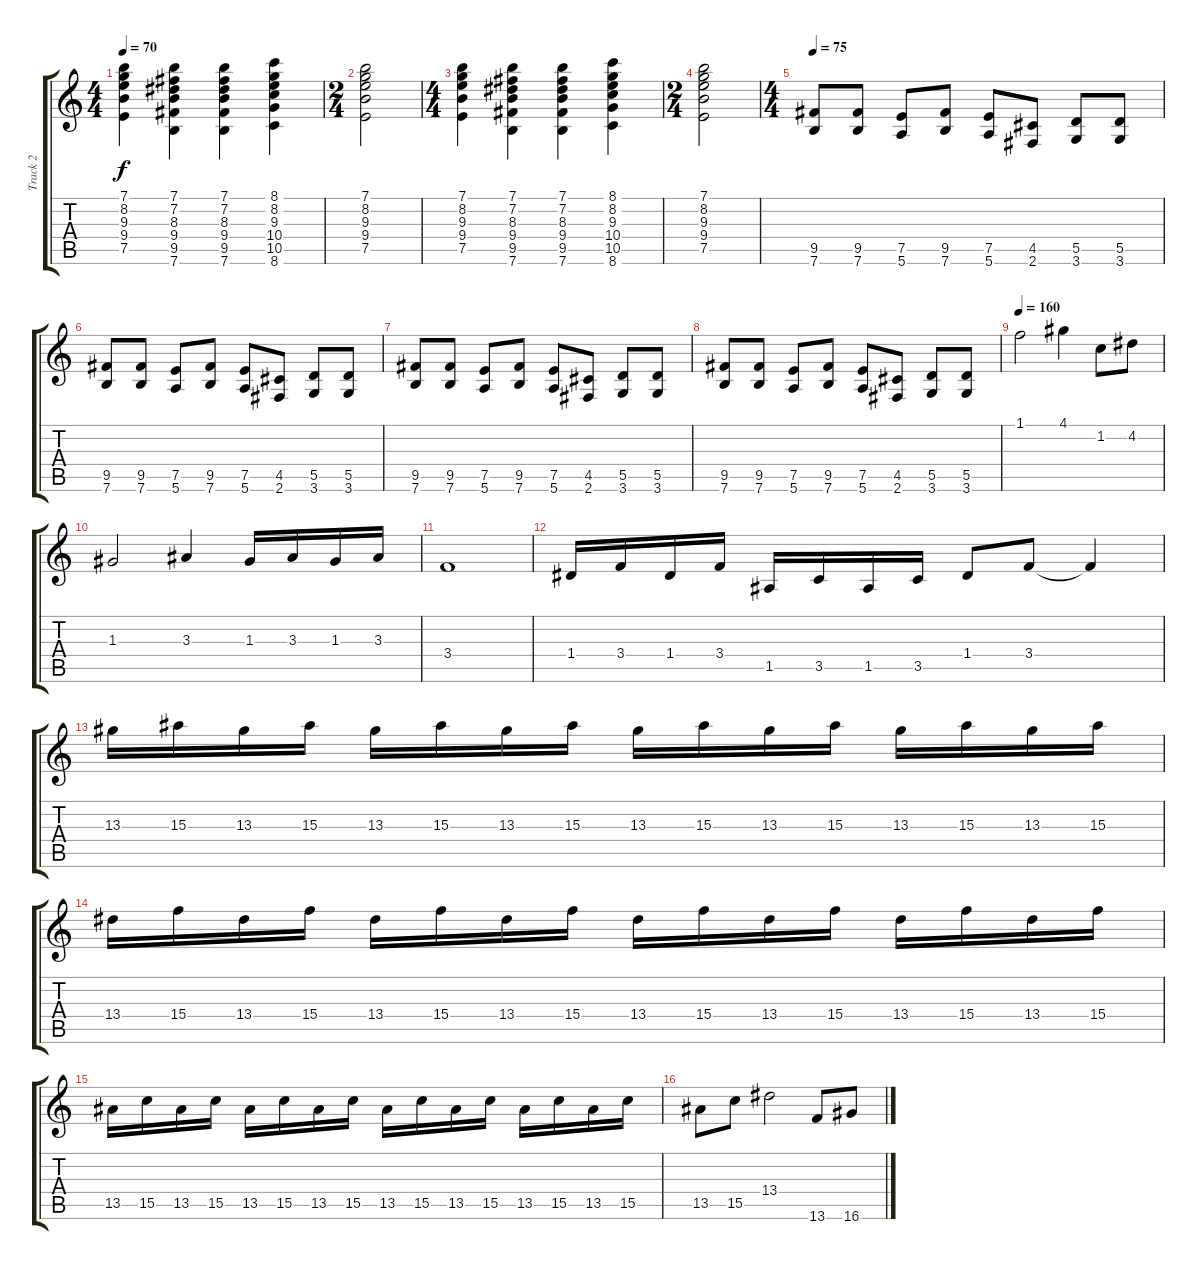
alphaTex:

\track ("Track 2" "Track 2") {instrument distortionguitar}
\staff {score tabs}
\tuning (E4 B3 G3 D3 A2 E2) {hide}
\ts (4 4)
\tempo 70
\clef g2
\ks c
(7.1 8.2 9.3 9.4 7.5).4{dy f} (7.1 7.2 8.3 9.4 9.5 7.6).4 (7.1 7.2 8.3 9.4 9.5 7.6).4 (8.1 8.2 9.3 10.4 10.5 8.6).4 |
\ts (2 4)
(7.1 8.2 9.3 9.4 7.5).2 |
\ts (4 4)
(7.1 8.2 9.3 9.4 7.5).4 (7.1 7.2 8.3 9.4 9.5 7.6).4 (7.1 7.2 8.3 9.4 9.5 7.6).4 (8.1 8.2 9.3 10.4 10.5 8.6).4 |
\ts (2 4)
(7.1 8.2 9.3 9.4 7.5).2 |
\ts (4 4)
\tempo 75
(9.5 7.6).8 (9.5 7.6).8 (7.5 5.6).8 (9.5 7.6).8 (7.5 5.6).8 (4.5 2.6).8 (5.5 3.6).8 (5.5 3.6).8 |
(9.5 7.6).8 (9.5 7.6).8 (7.5 5.6).8 (9.5 7.6).8 (7.5 5.6).8 (4.5 2.6).8 (5.5 3.6).8 (5.5 3.6).8 |
(9.5 7.6).8 (9.5 7.6).8 (7.5 5.6).8 (9.5 7.6).8 (7.5 5.6).8 (4.5 2.6).8 (5.5 3.6).8 (5.5 3.6).8 |
(9.5 7.6).8 (9.5 7.6).8 (7.5 5.6).8 (9.5 7.6).8 (7.5 5.6).8 (4.5 2.6).8 (5.5 3.6).8 (5.5 3.6).8 |
\tempo 160
1.1.2 4.1.4 1.2.8 4.2.8 |
1.3.2 3.3.4 1.3.16 3.3.16 1.3.16 3.3.16 |
3.4.1 |
1.4.16 3.4.16 1.4.16 3.4.16 1.5.16 3.5.16 1.5.16 3.5.16 1.4.8 3.4.8 3.4{t}.4 |
13.3.16 15.3.16 13.3.16 15.3.16 13.3.16 15.3.16 13.3.16 15.3.16 13.3.16 15.3.16 13.3.16 15.3.16 13.3.16 15.3.16 13.3.16 15.3.16 |
13.4.16 15.4.16 13.4.16 15.4.16 13.4.16 15.4.16 13.4.16 15.4.16 13.4.16 15.4.16 13.4.16 15.4.16 13.4.16 15.4.16 13.4.16 15.4.16 |
13.5.16 15.5.16 13.5.16 15.5.16 13.5.16 15.5.16 13.5.16 15.5.16 13.5.16 15.5.16 13.5.16 15.5.16 13.5.16 15.5.16 13.5.16 15.5.16 |
13.5.8 15.5.8 13.4.2 13.6.8 16.6.8
